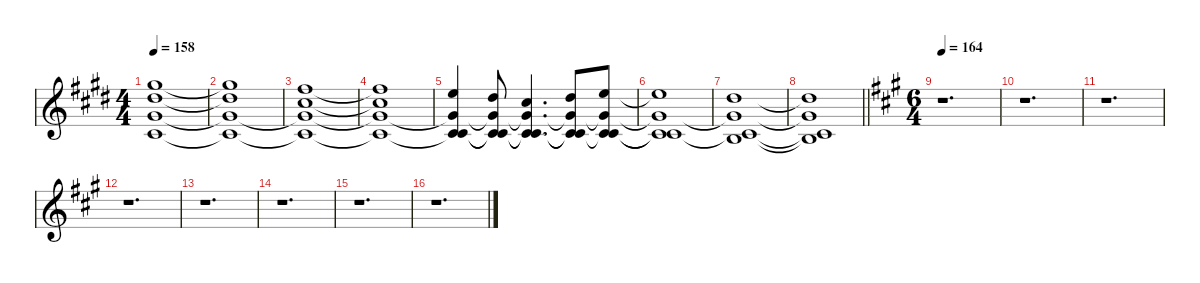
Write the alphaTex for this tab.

\defaultSystemsLayout 4
\hideDynamics
\bracketExtendMode nobrackets
\singleTrackTrackNamePolicy hidden
\multiTrackTrackNamePolicy hidden
\firstSystemTrackNameMode fullname
\firstSystemTrackNameOrientation horizontal
\otherSystemsTrackNameOrientation horizontal
\track ("Keyboards" "vln.") {instrument synthstrings1}
\staff {score}
\tuning (E4 B3 G3 D3 A2 E2)
\ts (4 4)
\tempo 158
\clef g2
\ks c#minor
(21.2{acc #} 20.3{acc #} 18.4{acc #} 16.5{acc #}).1{dy f beam Up} |
(21.2{t acc #} 20.3{t acc #} 18.4{t acc #} 16.5{t acc #}).1{beam Up} |
(19.2{acc #} 18.3{acc #} 18.4{t acc #} 16.5{t acc #}).1{beam Up} |
(19.2{t acc #} 18.3{t acc #} 18.4{t acc #} 16.5{t acc #}).1{beam Up} |
(17.2{acc forcenatural} 6.3{acc #} 18.4{t acc #} 16.5{t acc #}).4{beam Up} (16.2{acc #} 6.3{t acc #} 18.4{t acc #} 16.5{t acc #}).8{beam Up} (14.2{acc #} 6.3{t acc forcenatural} 18.4{t acc #} 16.5{t acc forcenatural}).4{d beam Up} (16.2{acc #} 6.3{t acc forcenatural} 18.4{t acc #} 16.5{t acc forcenatural}).8{beam Up} (17.2{acc forcenatural} 6.3{acc #} 18.4{t acc #} 16.5{t acc forcenatural}).8{beam Up} |
(17.2{t acc forcenatural} 6.3{t acc #} 18.4{t acc #} 16.5{t acc forcenatural}).1{beam Up} |
(16.2{acc #} 4.3{acc forcenatural} 18.4{t acc #} 16.5{t acc forcenatural}).1{beam Up} |
\barLineRight lightlight
(16.2{t acc #} 4.3{t acc forcenatural} 18.4{t acc #} 16.5{t acc forcenatural}).1{beam Up} |
\ts (6 4)
\beaming (8 3 3 3 3)
\tempo 164
\ks f#minor
r.1{d beam Down} |
r.1{d beam Down} |
r.1{d beam Down} |
r.1{d beam Down} |
r.1{d beam Down} |
r.1{d beam Down} |
r.1{d beam Down} |
r.1{d beam Down}
